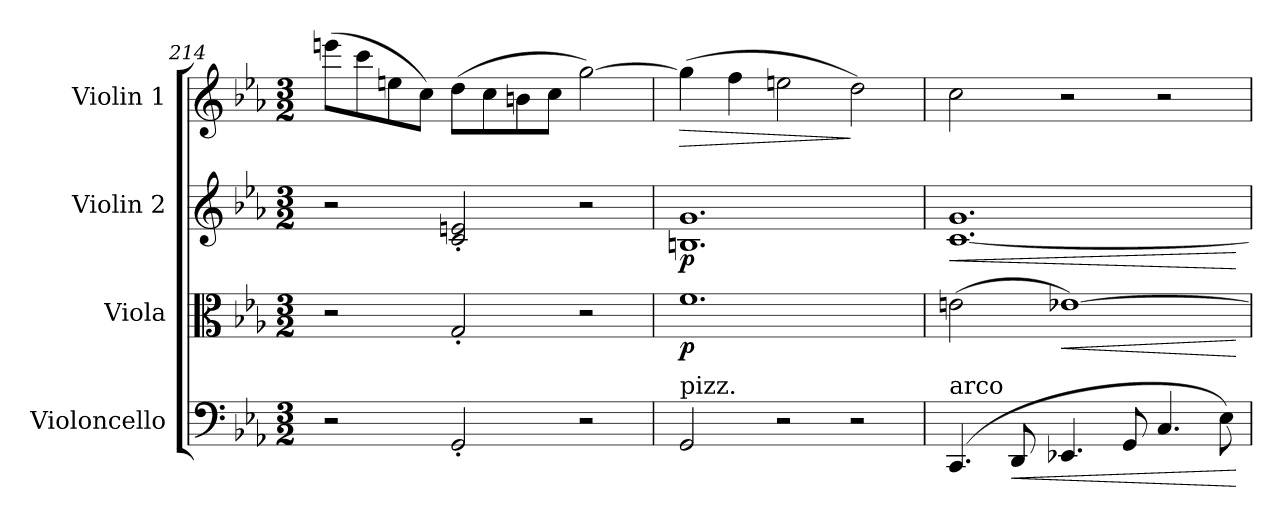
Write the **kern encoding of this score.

**kern	**dynam	**kern	**dynam	**kern	**dynam	**kern	**dynam
*part4	*part4	*part3	*part3	*part2	*part2	*part1	*part1
*staff4	*staff4	*staff3	*staff3	*staff2	*staff2	*staff1	*staff1
*I"Violoncello	*	*I"Viola	*	*I"Violin 2	*	*I"Violin 1	*
*I'Vc	*	*I'Vla	*	*I'Vln	*	*I'Vln	*
*clefF4	*	*clefC3	*	*clefG2	*	*clefG2	*
*k[b-e-a-]	*	*k[b-e-a-]	*	*k[b-e-a-]	*	*k[b-e-a-]	*
*M3/2	*	*M3/2	*	*M3/2	*	*M3/2	*
=214	=214	=214	=214	=214	=214	=214	=214
2r	.	2r	.	2r	.	(8eeen\L	.
.	.	.	.	.	.	8ccc\	.
.	.	.	.	.	.	8een\	.
.	.	.	.	.	.	8cc\J)	.
2GG'/	.	2G'/	.	2c/' 2en/'	.	(8dd\L	.
.	.	.	.	.	.	8cc\	.
.	.	.	.	.	.	8bn\	.
.	.	.	.	.	.	8cc\J	.
2r	.	2r	.	2r	.	[2gg\)	.
!!LO:LB:g=z
=215	=215	=215	=215	=215	=215	=215	=215
!LO:TX:a:t=pizz.	!	!	!	!	!	!	!
!	!	!	!LO:DY:b	!	!LO:DY:b	!	!LO:HP:b
2GG/	.	1.f	p	1.Bn 1.g	p	(4gg\]	>
.	.	.	.	.	.	4ff\	.
2r	.	.	.	.	.	2een\	.
2r	.	.	.	.	.	2dd\)	]
=216	=216	=216	=216	=216	=216	=216	=216
!LO:TX:a:t=arco	!	!	!	!	!	!	!
!	!	!	!	!	!LO:HP:b	!	!
(4.CC/	.	(2en\	.	[1.c 1.g	<	2cc\	.
!	!LO:HP:b	!	!	!	!	!	!
8DD/	<	.	.	.	.	.	.
!	!	!	!LO:HP:b	!	!	!	!
4.EE-X/	.	[1e-X)	<	.	.	2r	.
8GG/	.	.	.	.	.	.	.
4.C/	.	.	.	.	.	2r	.
8E-\)	.	.	.	.	.	.	.
.	[	.	[	.	[	.	.
=	=	=	=	=	=	=	=
*-	*-	*-	*-	*-	*-	*-	*-
